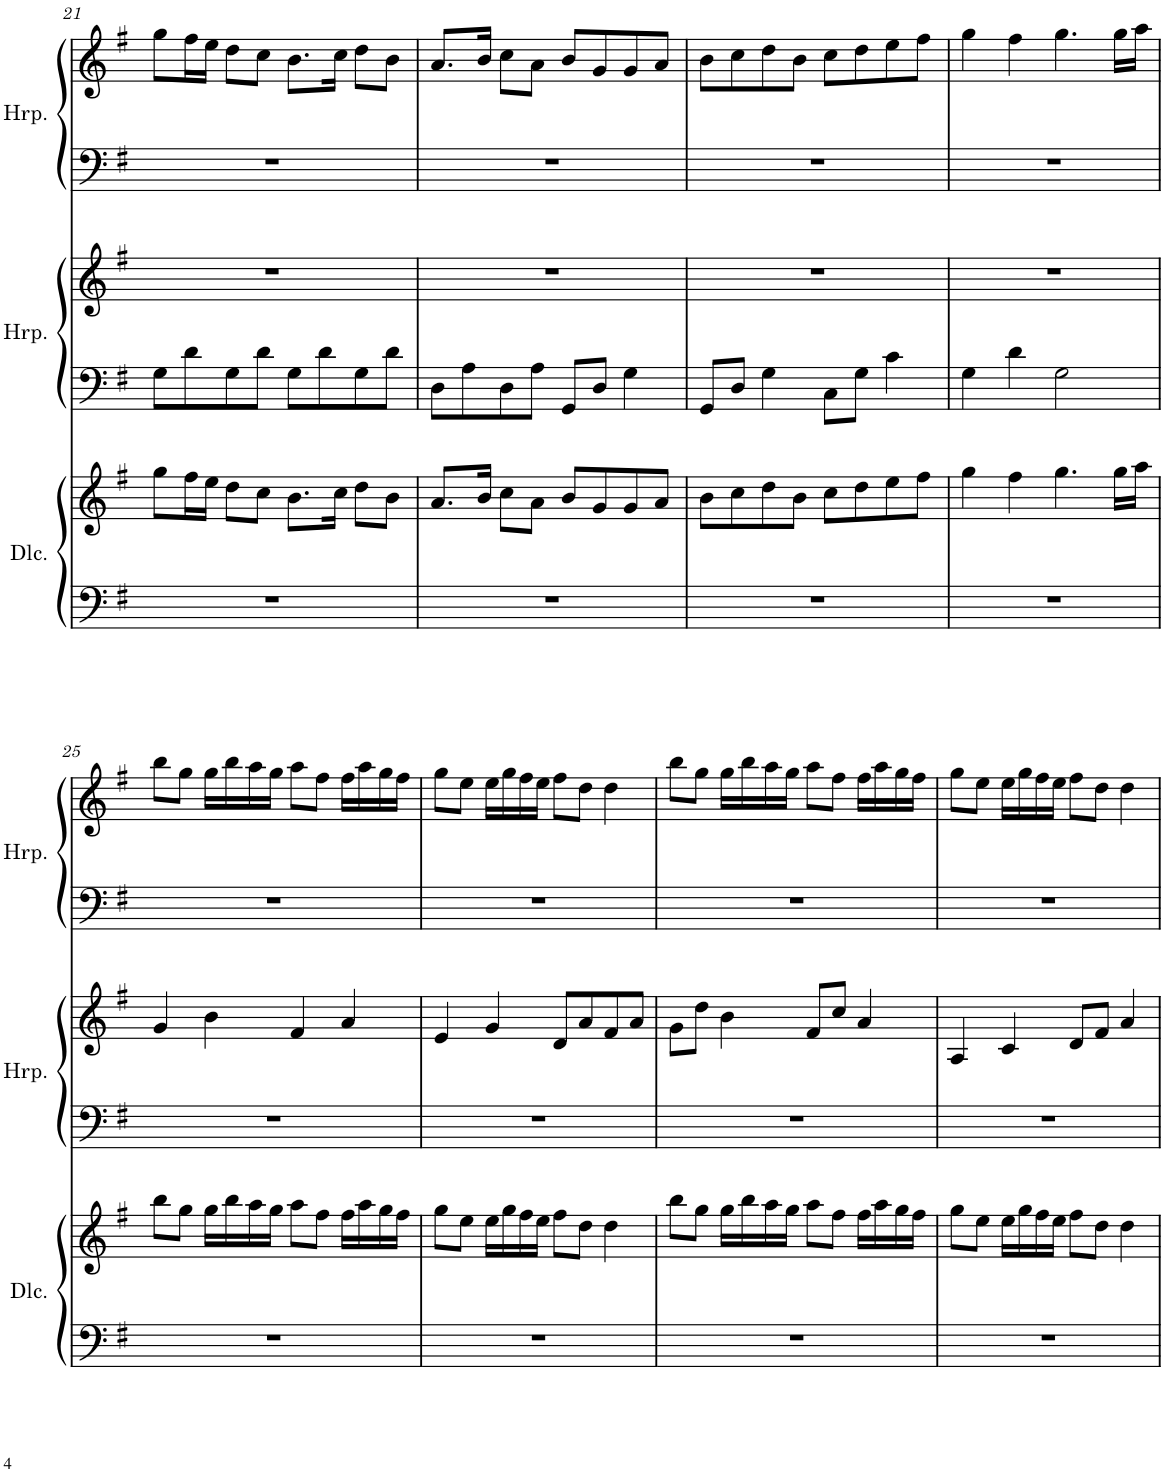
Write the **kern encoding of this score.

**kern	**kern	**kern	**kern	**kern	**kern
*part3	*part3	*part2	*part2	*part1	*part1
*staff6	*staff5	*staff4	*staff3	*staff2	*staff1
*I"Dulcimer	*	*I"Harp	*	*I"Harp	*
*I'Dlc.	*	*I'Hrp.	*	*I'Hrp.	*
!!LO:PB:g=z
*clefF4	*clefG2	*clefF4	*clefG2	*clefF4	*clefG2
*k[f#]	*k[f#]	*k[f#]	*k[f#]	*k[f#]	*k[f#]
*M4/4	*M4/4	*M4/4	*M4/4	*M4/4	*M4/4
=21	=21	=21	=21	=21	=21
1r	8gg\L	8G\L	1r	1r	8gg\L
.	16ff#\L	8d\	.	.	16ff#\L
.	16ee\JJ	.	.	.	16ee\JJ
.	8dd\L	8G\	.	.	8dd\L
.	8cc\J	8d\J	.	.	8cc\J
.	8.b\L	8G\L	.	.	8.b\L
.	.	8d\	.	.	.
.	16cc\Jk	.	.	.	16cc\Jk
.	8dd\L	8G\	.	.	8dd\L
.	8b\J	8d\J	.	.	8b\J
=22	=22	=22	=22	=22	=22
1r	8.a/L	8D\L	1r	1r	8.a/L
.	.	8A\	.	.	.
.	16b/Jk	.	.	.	16b/Jk
.	8cc\L	8D\	.	.	8cc\L
.	8a\J	8A\J	.	.	8a\J
.	8b/L	8GG/L	.	.	8b/L
.	8g/	8D/J	.	.	8g/
.	8g/	4G\	.	.	8g/
.	8a/J	.	.	.	8a/J
=23	=23	=23	=23	=23	=23
1r	8b\L	8GG/L	1r	1r	8b\L
.	8cc\	8D/J	.	.	8cc\
.	8dd\	4G\	.	.	8dd\
.	8b\J	.	.	.	8b\J
.	8cc\L	8C\L	.	.	8cc\L
.	8dd\	8G\J	.	.	8dd\
.	8ee\	4c\	.	.	8ee\
.	8ff#\J	.	.	.	8ff#\J
=24	=24	=24	=24	=24	=24
1r	4gg\	4G\	1r	1r	4gg\
.	4ff#\	4d\	.	.	4ff#\
.	4.gg\	2G\	.	.	4.gg\
.	16gg\LL	.	.	.	16gg\LL
.	16aa\JJ	.	.	.	16aa\JJ
!!LO:LB:g=z
=25	=25	=25	=25	=25	=25
1r	8bb\L	1r	4g/	1r	8bb\L
.	8gg\J	.	.	.	8gg\J
.	16gg\LL	.	4b\	.	16gg\LL
.	16bb\	.	.	.	16bb\
.	16aa\	.	.	.	16aa\
.	16gg\JJ	.	.	.	16gg\JJ
.	8aa\L	.	4f#/	.	8aa\L
.	8ff#\J	.	.	.	8ff#\J
.	16ff#\LL	.	4a/	.	16ff#\LL
.	16aa\	.	.	.	16aa\
.	16gg\	.	.	.	16gg\
.	16ff#\JJ	.	.	.	16ff#\JJ
=26	=26	=26	=26	=26	=26
1r	8gg\L	1r	4e/	1r	8gg\L
.	8ee\J	.	.	.	8ee\J
.	16ee\LL	.	4g/	.	16ee\LL
.	16gg\	.	.	.	16gg\
.	16ff#\	.	.	.	16ff#\
.	16ee\JJ	.	.	.	16ee\JJ
.	8ff#\L	.	8d/L	.	8ff#\L
.	8dd\J	.	8a/	.	8dd\J
.	4dd\	.	8f#/	.	4dd\
.	.	.	8a/J	.	.
=27	=27	=27	=27	=27	=27
1r	8bb\L	1r	8g\L	1r	8bb\L
.	8gg\J	.	8dd\J	.	8gg\J
.	16gg\LL	.	4b\	.	16gg\LL
.	16bb\	.	.	.	16bb\
.	16aa\	.	.	.	16aa\
.	16gg\JJ	.	.	.	16gg\JJ
.	8aa\L	.	8f#/L	.	8aa\L
.	8ff#\J	.	8cc/J	.	8ff#\J
.	16ff#\LL	.	4a/	.	16ff#\LL
.	16aa\	.	.	.	16aa\
.	16gg\	.	.	.	16gg\
.	16ff#\JJ	.	.	.	16ff#\JJ
=28	=28	=28	=28	=28	=28
1r	8gg\L	1r	4A/	1r	8gg\L
.	8ee\J	.	.	.	8ee\J
.	16ee\LL	.	4c/	.	16ee\LL
.	16gg\	.	.	.	16gg\
.	16ff#\	.	.	.	16ff#\
.	16ee\JJ	.	.	.	16ee\JJ
.	8ff#\L	.	8d/L	.	8ff#\L
.	8dd\J	.	8f#/J	.	8dd\J
.	4dd\	.	4a/	.	4dd\
=	=	=	=	=	=
*-	*-	*-	*-	*-	*-
